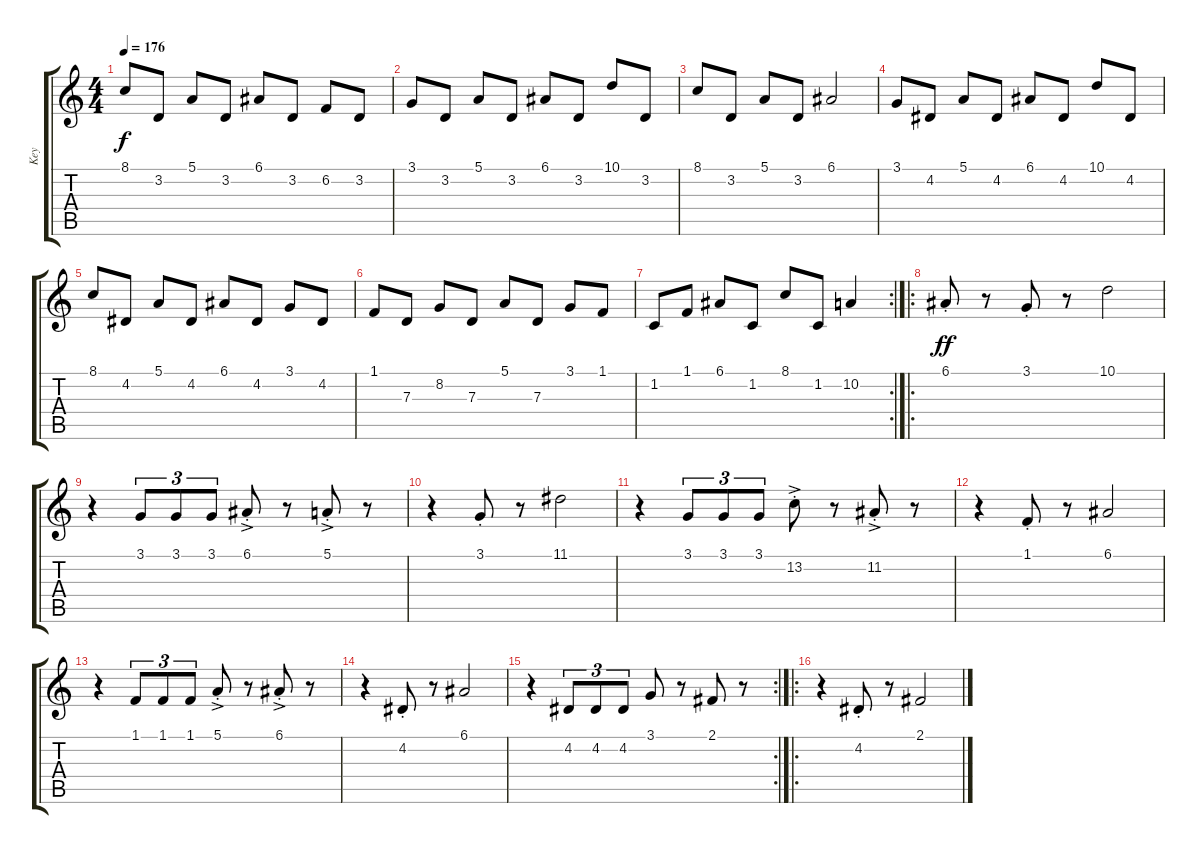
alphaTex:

\track ("Key" "Key") {instrument stringensemble1}
\staff {score tabs}
\tuning (E4 B3 G3 D3 A2 E2) {hide}
\ts (4 4)
\tempo 176
\clef g2
\ks c
8.1.8{dy f} 3.2.8 5.1.8 3.2.8 6.1.8 3.2.8 6.2.8 3.2.8 |
3.1.8 3.2.8 5.1.8 3.2.8 6.1.8 3.2.8 10.1.8 3.2.8 |
8.1.8 3.2.8 5.1.8 3.2.8 6.1.2 |
3.1.8 4.2.8 5.1.8 4.2.8 6.1.8 4.2.8 10.1.8 4.2.8 |
8.1.8 4.2.8 5.1.8 4.2.8 6.1.8 4.2.8 3.1.8 4.2.8 |
1.1.8 7.3.8 8.2.8 7.3.8 5.1.8 7.3.8 3.1.8 1.1.8 |
\rc 2
1.2.8 1.1.8 6.1.8 1.2.8 8.1.8 1.2.8 10.2.4 |
\ro
6.1{st}.8{dy ff} r.8 3.1{st}.8 r.8 10.1.2 |
r.4 3.1.8{tu (3 2)} 3.1.8{tu (3 2)} 3.1.8{tu (3 2)} 6.1{ac st}.8 r.8 5.1{ac st}.8 r.8 |
r.4 3.1{st}.8 r.8 11.1.2 |
r.4 3.1.8{tu (3 2)} 3.1.8{tu (3 2)} 3.1.8{tu (3 2)} 13.2{ac st}.8 r.8 11.2{ac st}.8 r.8 |
r.4 1.1{st}.8 r.8 6.1.2 |
r.4 1.1.8{tu (3 2)} 1.1.8{tu (3 2)} 1.1.8{tu (3 2)} 5.1{ac st}.8 r.8 6.1{ac st}.8 r.8 |
r.4 4.2{st}.8 r.8 6.1.2 |
\rc 2
r.4 4.2.8{tu (3 2)} 4.2.8{tu (3 2)} 4.2.8{tu (3 2)} 3.1.8 r.8 2.1.8 r.8 |
\ro
r.4 4.2{st}.8 r.8 2.1.2
